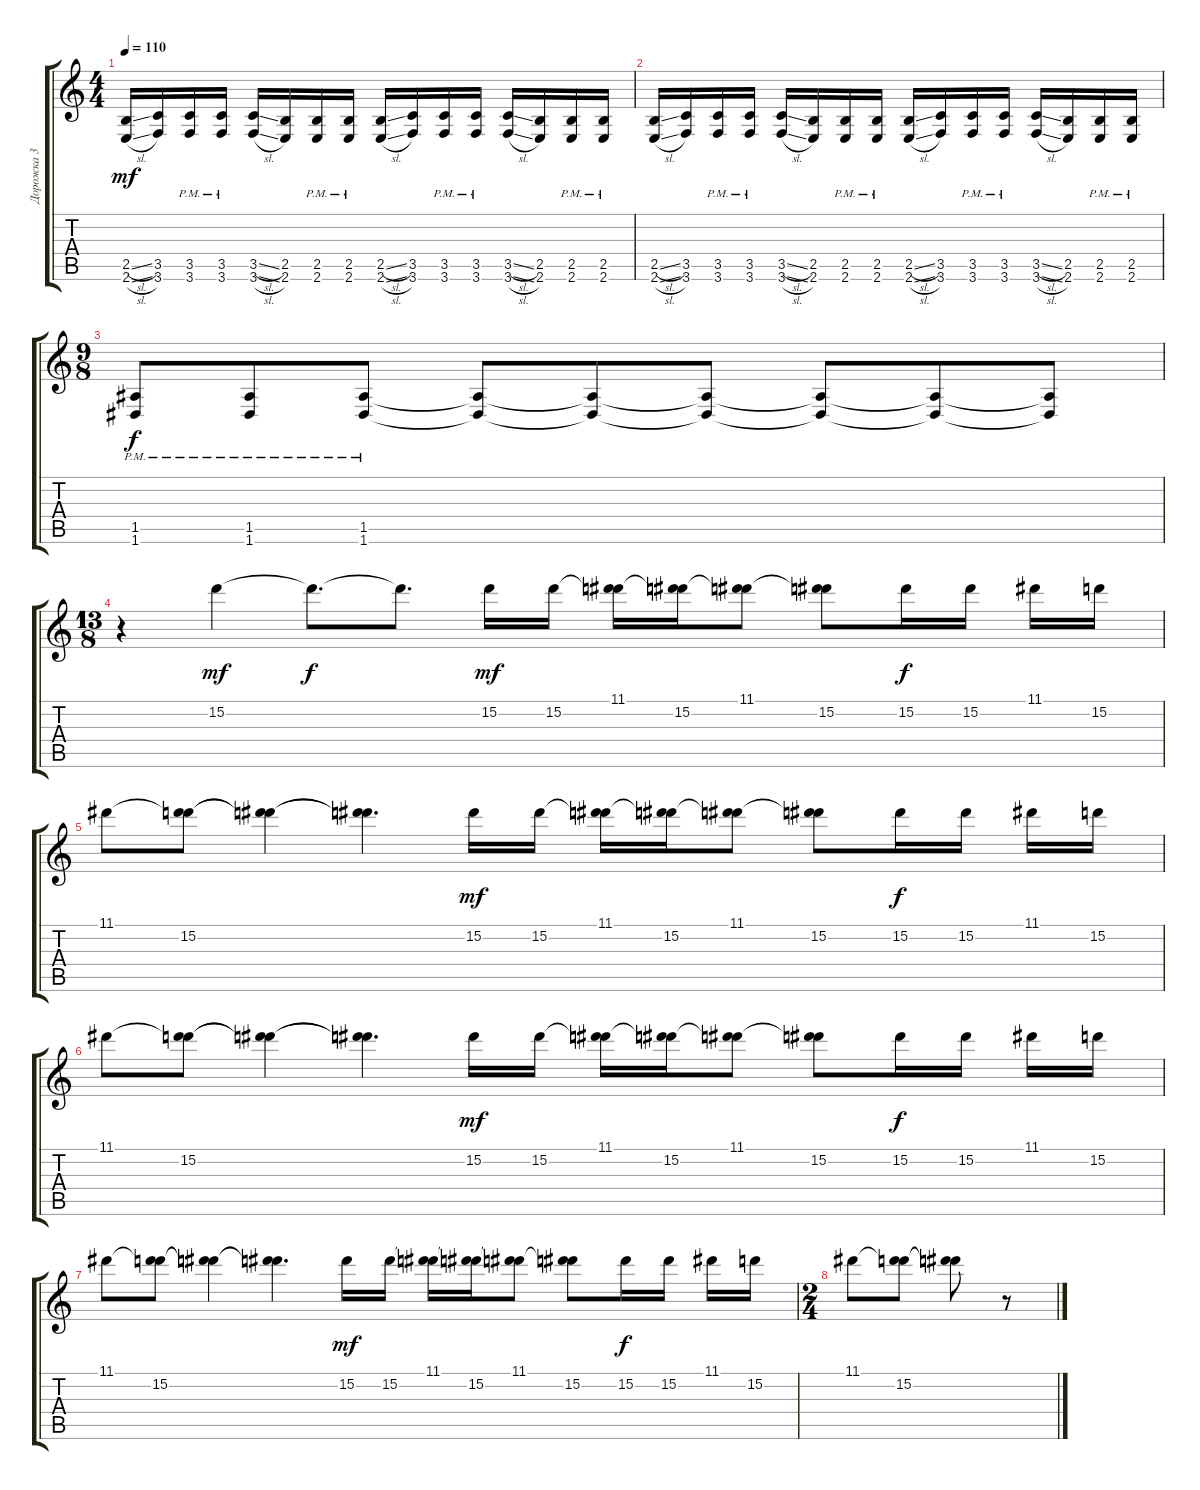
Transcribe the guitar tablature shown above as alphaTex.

\track ("Дорожка 3" "Дорожка 3") {instrument overdrivenguitar}
\staff {score tabs}
\tuning (E4 B3 G3 D3 A2 D2) {hide}
\ts (4 4)
\tempo 110
\clef g2
\ks c
(2.5{sl} 2.6{sl}).16{dy mf} (3.5 3.6).16 (3.5{pm} 3.6{pm}).16 (3.5{pm} 3.6{pm}).16 (3.5{sl} 3.6{sl}).16 (2.5 2.6).16 (2.5{pm} 2.6{pm}).16 (2.5{pm} 2.6{pm}).16 (2.5{sl} 2.6{sl}).16 (3.5 3.6).16 (3.5{pm} 3.6{pm}).16 (3.5{pm} 3.6{pm}).16 (3.5{sl} 3.6{sl}).16 (2.5 2.6).16 (2.5{pm} 2.6{pm}).16 (2.5{pm} 2.6{pm}).16 |
(2.5{sl} 2.6{sl}).16 (3.5 3.6).16 (3.5{pm} 3.6{pm}).16 (3.5{pm} 3.6{pm}).16 (3.5{sl} 3.6{sl}).16 (2.5 2.6).16 (2.5{pm} 2.6{pm}).16 (2.5{pm} 2.6{pm}).16 (2.5{sl} 2.6{sl}).16 (3.5 3.6).16 (3.5{pm} 3.6{pm}).16 (3.5{pm} 3.6{pm}).16 (3.5{sl} 3.6{sl}).16 (2.5 2.6).16 (2.5{pm} 2.6{pm}).16 (2.5{pm} 2.6{pm}).16 |
\ts (9 8)
(1.5{pm} 1.6{pm}).8{dy f} (1.5{pm} 1.6{pm}).8 (1.5{pm} 1.6{pm}).8 (1.5{t} 1.6{t}).8 (1.5{t} 1.6{t}).8 (1.5{t} 1.6{t}).8 (1.5{t} 1.6{t}).8 (1.5{t} 1.6{t}).8 (1.5{t} 1.6{t}).8 |
\ts (13 8)
r.4 15.2.4{dy mf} 15.2{t}.8{d dy f} 15.2{t}.8{d} 15.2.16{dy mf} 15.2.16 (11.1 15.2{t}).16 (11.1{t} 15.2).16 (11.1 15.2{t}).8 (11.1{t} 15.2).8 15.2.16{dy f} 15.2.16 11.1.16 15.2.16 |
11.1.8 (11.1{t} 15.2).8 (11.1{t} 15.2{t}).4 (11.1{t} 15.2{t}).4{d} 15.2.16{dy mf} 15.2.16 (11.1 15.2{t}).16 (11.1{t} 15.2).16 (11.1 15.2{t}).8 (11.1{t} 15.2).8 15.2.16{dy f} 15.2.16 11.1.16 15.2.16 |
11.1.8 (11.1{t} 15.2).8 (11.1{t} 15.2{t}).4 (11.1{t} 15.2{t}).4{d} 15.2.16{dy mf} 15.2.16 (11.1 15.2{t}).16 (11.1{t} 15.2).16 (11.1 15.2{t}).8 (11.1{t} 15.2).8 15.2.16{dy f} 15.2.16 11.1.16 15.2.16 |
11.1.8 (11.1{t} 15.2).8 (11.1{t} 15.2{t}).4 (11.1{t} 15.2{t}).4{d} 15.2.16{dy mf} 15.2.16 (11.1 15.2{t}).16 (11.1{t} 15.2).16 (11.1 15.2{t}).8 (11.1{t} 15.2).8 15.2.16{dy f} 15.2.16 11.1.16 15.2.16 |
\ts (2 4)
11.1.8 (11.1{t} 15.2).8 (11.1{t} 15.2{t}).8 r.8
